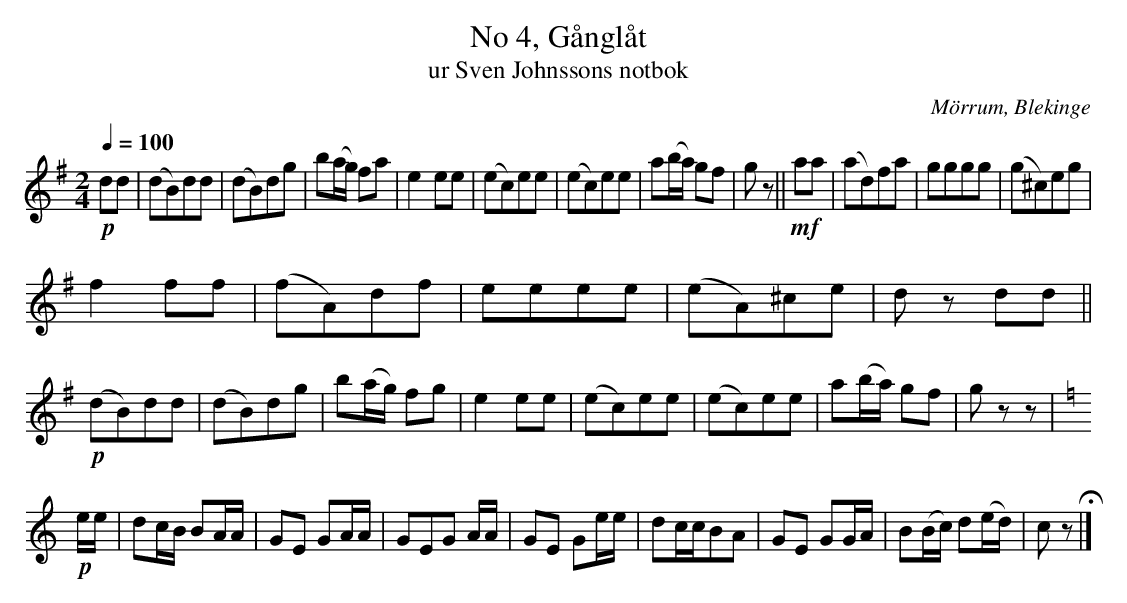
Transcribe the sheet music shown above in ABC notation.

X:1
T:No 4, Gånglåt
T:ur Sven Johnssons notbok
L:1/8
M:2/4
O:Mörrum, Blekinge
Q:1/4=100
K:G
!p! dd | (dB)dd | (dB)dg | b(a/g/) fa | e2 ee | (ec)ee | (ec)ee | a(b/a/) gf | g z || !mf! aa | (ad)fa | gggg | (g^c)eg |
f2 ff | (fA)df | eeee | (eA)^ce | d z dd ||!p! (dB)dd | (dB)dg | b(a/g/) fg | e2 ee | (ec)ee | (ec)ee | a(b/a/) gf | g z z |
[K:C] !p! e/e/ | dc/B/ BA/A/ | GE GA/A/ | GEG A/A/ | GE Ge/e/ | dc/c/BA | GE GG/A/ | B(B/c/) d(e/d/) | c z !fermata!|]
